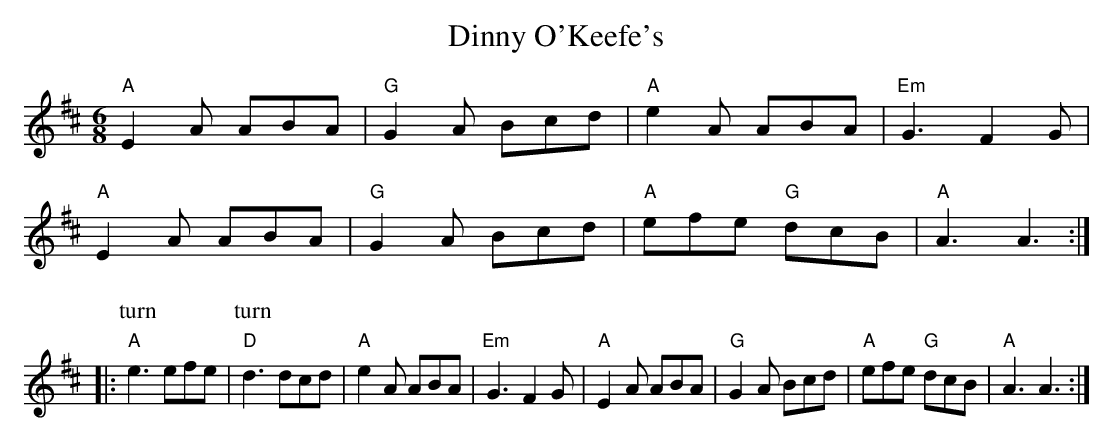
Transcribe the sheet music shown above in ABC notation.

X:1
T:Dinny O'Keefe's
M:6/8
K:D
"A"E2A ABA|"G"G2A Bcd|"A"e2A ABA|"Em"G3 F2G|
"A"E2A ABA|"G"G2A Bcd|"A"efe "G"dcB|"A"A3 A3::
"A"\
P:turn
e3 efe|"D"\
P:turn
d3 dcd|"A"e2A ABA|"Em"G3 F2G|"A"E2A ABA|"G"G2A Bcd|"A"efe "G"dcB|"A"A3 A3:|
